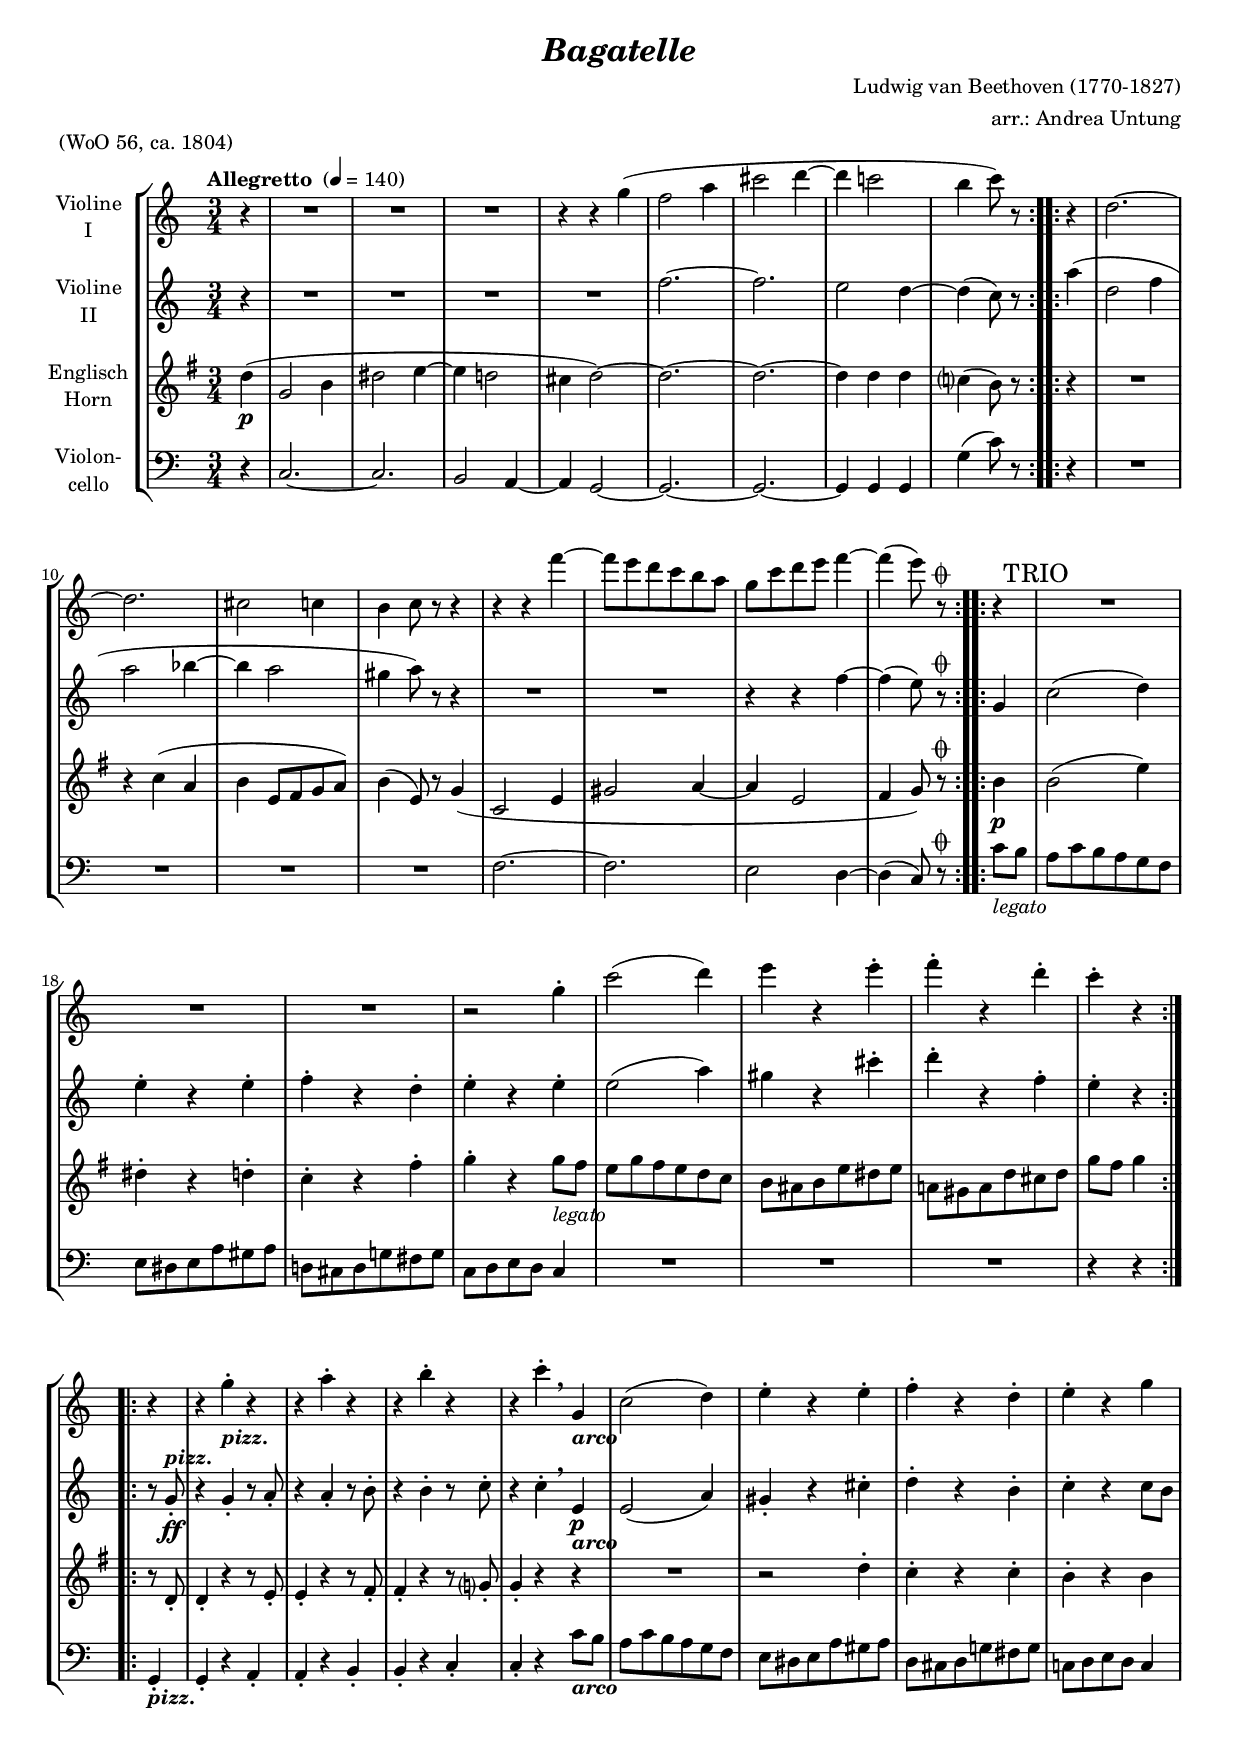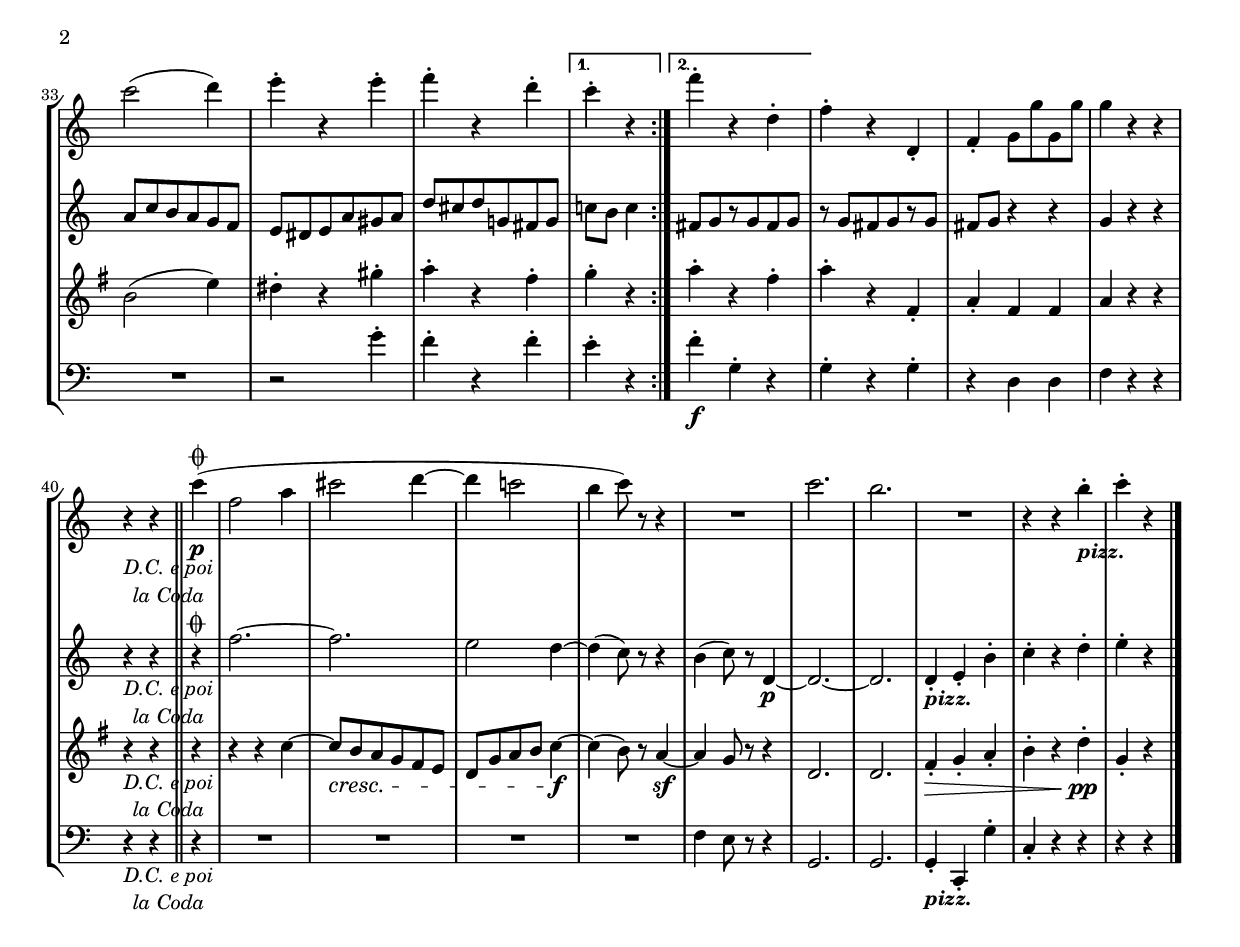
\version "2.14.2"
\include "deutsch.ly"
  
#(set-global-staff-size 17.6)

\header {
  title     = \markup \italic "Bagatelle"
  composer  = "Ludwig van Beethoven (1770-1827)"
  arranger  = "arr.: Andrea Untung"
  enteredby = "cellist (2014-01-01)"
  piece     ="(WoO 56, ca. 1804)"
}

voiceconsts = {
  \key c \major
  \clef "treble"
  \time 3/4
 % Set default beaming for all staves
% \set Timing.beamExceptions = #'()
% \set Timing.baseMoment = #(ly:make-moment 1 4)
% \set Timing.beatStructure = #'(1 1 1 1)
% \numericTimeSignature
  \compressFullBarRests
  \tempo "Allegretto " 4=140
}

%minstr = "harpsichord"
mihi = "clarinet"
%minstr = "accordion"
milo = "bassoon"

arco = \markup \bold \italic "arco"
dcpc = \markup \italic \center-column { "D.C. e poi" "la Coda" }
lega = \markup \italic "legato"
pizz = \markup \bold \italic "pizz."
trio = \mark \markup "TRIO"

va = \relative c''' {
  \voiceconsts

  \repeat volta 2 {
    \partial 4 r4
    R2.*3
    r4 r g(
    f2 a4
    cis2 d4~
    d c!2
    h4 c8) r
  }

  \repeat volta 2 {
    \partial 4 r4
    d,2.~
    d
    cis2 c4
    h c8 r r4
    r r f'~
    f8 e d c h a

    g c d e f4~
    f( e8) r\coda
  }

  \repeat volta 2 {
    \partial 4 r4 \trio
    R2.*3
    r2 g,4-.
    c2( d4)
    e r e-.
    f-. r d-.
    c-. r
  }

  \repeat volta 2 {
    \partial 4 r
    r g-._\pizz r
    r a-. r
    r h-. r
    r c-. \breathe g,_\arco
    c2( d4)
    e-. r e-.

    f-. r d-.
    e-. r g
    c2( d4)
    e-. r e-.
    f-. r d-.
  }
  \alternative {
    { c-. r }
    { \partial 2. f-. r d,-. }
  }
  f-. r d,-.
  f-. g8 g' g, g'
  g4 r r
  r_\dcpc r \bar "||"

  c(\p\coda
  f,2 a4
  cis2 d4~
  d c!2
  h4 c8) r r4
  R2.
  c2.
  h
  R2.
  r4 r h-._\pizz
  c-. r \bar "|."
}

vb = \relative c'' {
  \voiceconsts

  \repeat volta 2 {
    \partial 4 r4
    R2.*4
    f2.~
    f
    e2 d4~
    d( c8) r
  }

  \repeat volta 2 {
    \partial 4 a'4(
    d,2 f4
    a2 b4~
    b a2
    gis4 a8) r r4
    R2.*2

    r4 r f~
    f( e8) r\coda
  }

  \repeat volta 2 {
    \partial 4 g,4 \trio
    c2( d4)
    e-. r e-.
    f-. r d-.

    e-. r e-.
    e2( a4)
    gis r cis-.
    d-. r f,-.
    e-. r
  }

  \repeat volta 2 {
    \partial 4 r8 g,-.\ff^\pizz
    r4 g-. r8 a-.
    r4 a-. r8 h-.
    r4 h-. r8 c-.
    r4 c-. \breathe e,\p_\arco
    e2( a4)
    gis-. r cis-.

    d-. r h-.
    c-. r c8 h
    a c h a g f
    e dis e a gis a
    d cis d g,! fis g
  }
  \alternative {
    { c! h c4 }
    { \partial 2. fis,!8[ g r g fis g] }
  }

  r g[ fis g r g]
  fis g r4 r
  g r r
  r_\dcpc r \bar "||"

  r4\coda
  f'2.~
  f
  e2 d4~
  d( c8) r r4
  h4( c8) r d,4~\p
  d2.~
  d
  d4-._\pizz e-. h'-.
  c-. r d-.
  e-. r \bar "|."
}

vc = \relative c'' {
  \voiceconsts

  \repeat volta 2 {
    \partial 4 g4(\p
    c,2 e4
    gis2 a4~
    a g!2
    fis4 g2)~
    g2.~
    g2.~
    g4 g g
    f?( e8) r
  }

  \repeat volta 2 {
    \partial 4 r4
    R2.
    r4 f( d
    e a,8 h c d)
    e4( a,8) r c4(
    f,2 a4
    cis2 d4~

    d a2
    h4 c8) r\coda
  }

  \repeat volta 2 {
    \partial 4 e4\p \trio
    e2( a4)
    gis-. r g-.
    f-. r h-.

    c-. r c8_\lega h
    a c h a g f
    e dis e a gis a
    d,! cis d g fis g
    c h c4
  }

  \repeat volta 2 {
    \partial 4 r8 g,-.
    g4-. r r8 a-.
    a4-. r r8 h-.
    h4-. r r8 c?-.
    c4-. r r
    R2.
    r2 g'4-.

    f-. r f-.
    e-. r e
    e2( a4)
    gis-. r cis-.
    d-. r h-.
  }
  \alternative {
    { c-. r }
    { \partial 2. d-. r h-. }
  }
  d-. r h,-.
  d-. h h
  d r r
  r_\dcpc r \bar "||" r

  r r f~
  f8\cresc e d c h a
  g c d e f4~\f
  f( e8) r d4~\sf
  d c8 r r4
  g2.
  g
  h4-.\> c-. d-.
  e-. r g-.\!\pp
  c,-. r \bar "|."
}

vd = \relative c {
  \voiceconsts
  \clef "bass"

  \repeat volta 2 {
    \partial 4 r4
    c2.~
    c
    h2 a4~
    a g2~
    g2.~
    g~
    g4 g g
    g'( c8) r
  }

  \repeat volta 2 {
    \partial 4 r4
    R2.*4
    f,2.~
    f

    e2 d4~
    d( c8) r\coda
  }

  \repeat volta 2 {
    \partial 4 c'8_\lega h \trio
    a c h a g f
    e dis e a gis a
    d,! cis d g! fis g

    c, d e d c4
    R2.*3
    r4 r
  }

  \repeat volta 2 {
    \partial 4 g-._\pizz
    g-. r a-.
    a-. r h-.
    h-. r c-.
    c-. r c'8_\arco h
    a c h a g f
    e dis e a gis a

    d, cis d g! fis g
    c,! d e d c4
    R2.
    r2 g''4-.
    f-. r f-.
  }
  \alternative {
    { e-. r }
    { \partial 2. f-.\f g,-. r }
  }
  g-. r g-.
  r d d
  f r r
  r_\dcpc r \bar "||" r

  R2.*4
  f4 e8 r r4
  g,2.
  g
  g4-._\pizz c,-. g''-.
  c,-. r r
  r r \bar "|."
}


music = \new StaffGroup <<
      \new Staff {
	\set Staff.midiInstrument = \mihi
	\set Staff.instrumentName = \markup \center-column { "Violine" "I" }
	\transpose c c { \va }
      }

      \new Staff {
	\set Staff.midiInstrument = \mihi
	\set Staff.instrumentName = \markup \center-column { "Violine" "II" }
	\transpose c c { \vb }
      }

      \new Staff {
	\set Staff.midiInstrument = \mihi
	\set Staff.instrumentName = \markup \center-column { "Englisch" "Horn" }
%	\transpose c c { \vc }
	\transpose c g { \vc }
      }

      \new Staff {
	\set Staff.midiInstrument = \milo
	\set Staff.instrumentName = \markup \center-column { "Violon-" "cello" }
	\transpose c c { \vd }
      }
>>

\book {
  \score {
    \music
    \layout {}
  }

  \score {
    \unfoldRepeats \music

    \midi {
      \context {
        \Score
      }
    }
  }
}
